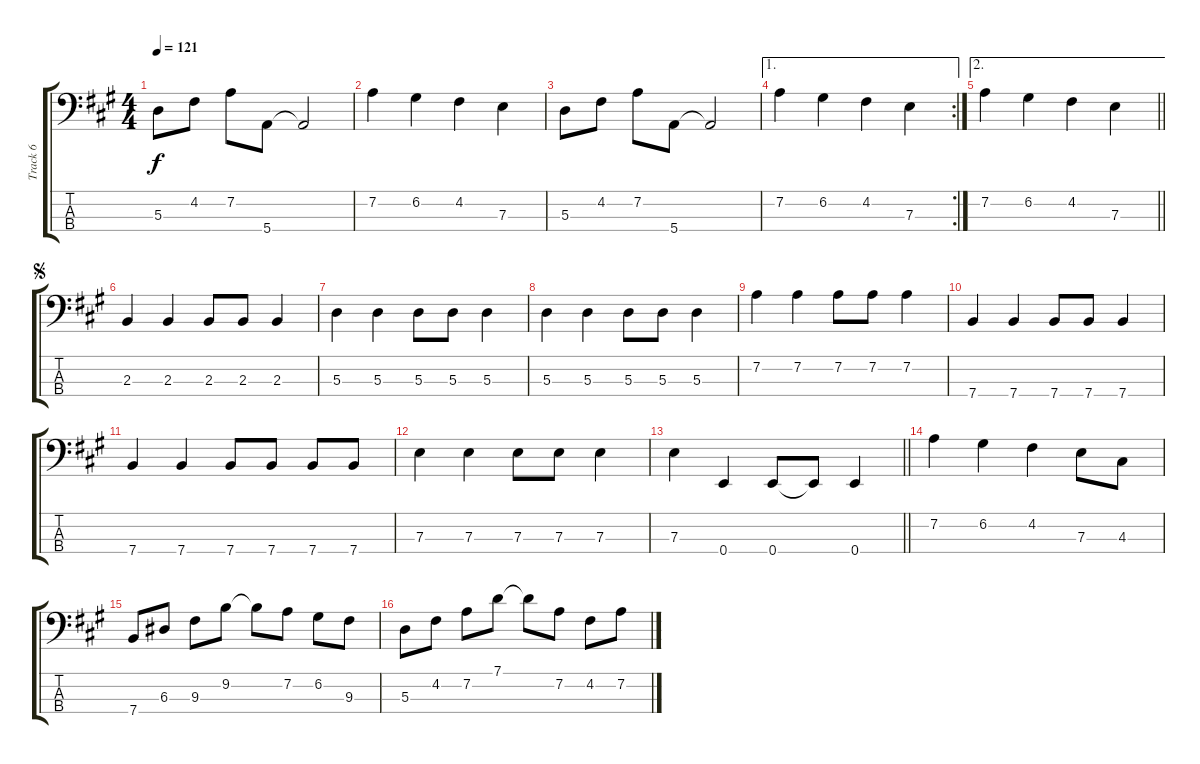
\track ("Track 6" "Track 6") {instrument electricbassfinger}
\staff {score tabs}
\tuning (G2 D2 A1 E1) {hide}
\ts (4 4)
\tempo 121
\clef f4
\ks a
5.3.8{dy f} 4.2.8 7.2.8 5.4.8 5.4{t}.2 |
7.2.4 6.2.4 4.2.4 7.3.4 |
5.3.8 4.2.8 7.2.8 5.4.8 5.4{t}.2 |
\ae 1
\rc 2
7.2.4 6.2.4 4.2.4 7.3.4 |
\ae 2
\barLineRight lightlight
7.2.4 6.2.4 4.2.4 7.3.4 |
\jump segno
2.3.4 2.3.4 2.3.8 2.3.8 2.3.4 |
5.3.4 5.3.4 5.3.8 5.3.8 5.3.4 |
5.3.4 5.3.4 5.3.8 5.3.8 5.3.4 |
7.2.4 7.2.4 7.2.8 7.2.8 7.2.4 |
7.4.4 7.4.4 7.4.8 7.4.8 7.4.4 |
7.4.4 7.4.4 7.4.8 7.4.8 7.4.8 7.4.8 |
7.3.4 7.3.4 7.3.8 7.3.8 7.3.4 |
\barLineRight lightlight
7.3.4 0.4.4 0.4.8 0.4{t}.8 0.4.4 |
7.2.4 6.2.4 4.2.4 7.3.8 4.3.8 |
7.4.8 6.3.8 9.3.8 9.2.8 9.2{t}.8 7.2.8 6.2.8 9.3.8 |
5.3.8 4.2.8 7.2.8 7.1.8 7.1{t}.8 7.2.8 4.2.8 7.2.8
